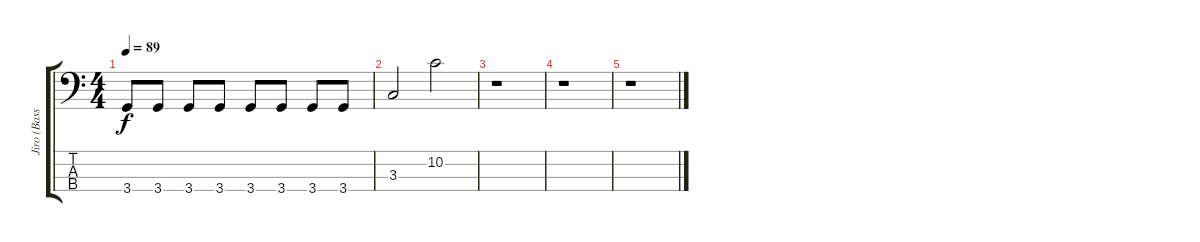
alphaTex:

\track ("Jiro (Bass)" "Jiro (Bass") {instrument electricbasspick}
\staff {score tabs}
\tuning (G2 D2 A1 E1) {hide}
\ts (4 4)
\tempo 89
\clef f4
\ks c
3.4.8{dy f} 3.4.8 3.4.8 3.4.8 3.4.8 3.4.8 3.4.8 3.4.8 |
3.3.2 10.2.2 |
r.1 |
r.1 |
r.1
